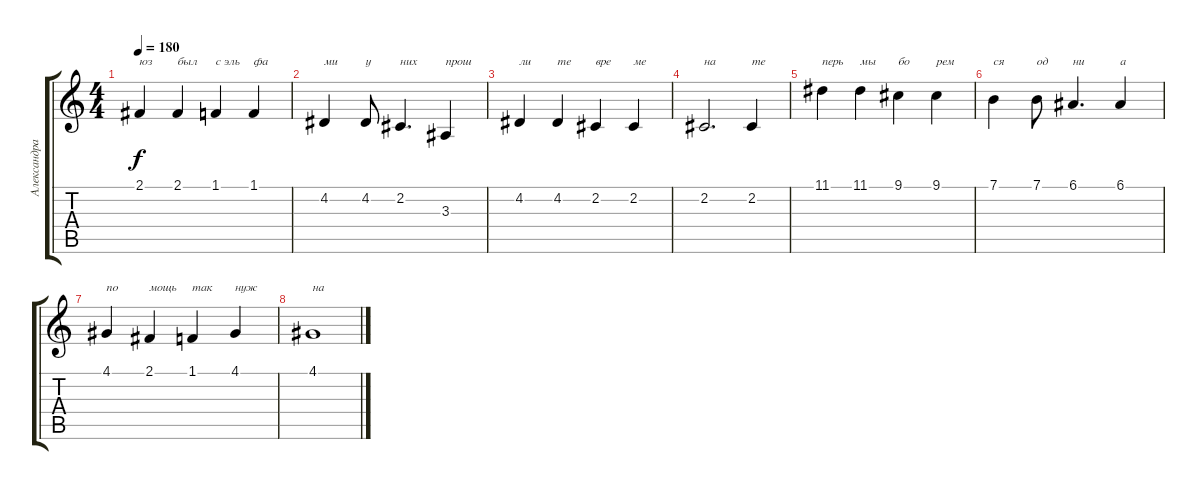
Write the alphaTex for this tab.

\track ("Александра Комарова" "Александра") {instrument flute}
\staff {score tabs}
\tuning (E4 B3 G3 D3 A2 E2) {hide}
\ts (4 4)
\tempo 180
\clef g2
\ks c
2.1.4{txt "юз" dy f} 2.1.4{txt "был"} 1.1.4{txt "с эль"} 1.1.4{txt "фа"} |
4.2.4{txt "ми"} 4.2.8{txt "у"} 2.2.4{d txt "них"} 3.3.4{txt "прош"} |
4.2.4{txt "ли"} 4.2.4{txt "те"} 2.2.4{txt "вре"} 2.2.4{txt "ме"} |
2.2.2{d txt "на"} 2.2.4{txt "те"} |
11.1.4{txt "перь"} 11.1.4{txt "мы"} 9.1.4{txt "бо"} 9.1.4{txt "рем"} |
7.1.4{txt "ся"} 7.1.8{txt "од"} 6.1.4{d txt "ни"} 6.1.4{txt "а"} |
4.1.4{txt "по"} 2.1.4{txt "мощь"} 1.1.4{txt "так"} 4.1.4{txt "нуж"} |
4.1.1{txt "на"}
